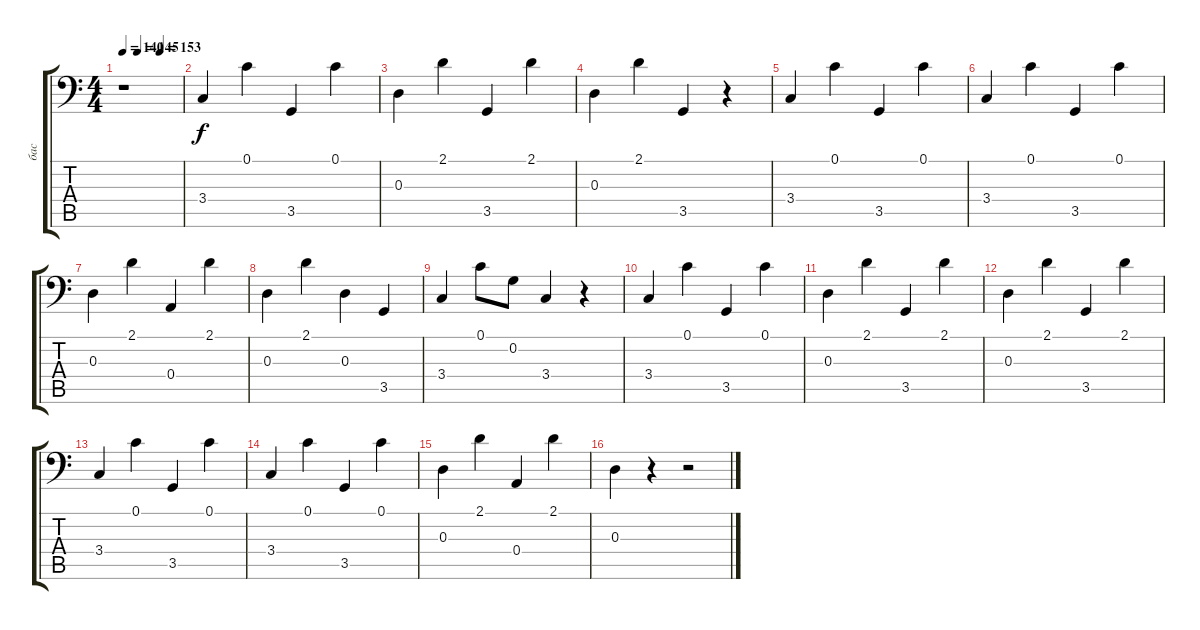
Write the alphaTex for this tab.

\track ("бас" "бас") {instrument electricbasspick}
\staff {score tabs}
\tuning (C3 G2 D2 A1 E1 B0) {hide}
\ts (4 4)
\tempo 140
\tempo (145 0.25)
\tempo (153 0.625)
\clef f4
\ks c
r.1{dy mf} |
3.4.4{dy f} 0.1.4 3.5.4 0.1.4 |
0.3.4 2.1.4 3.5.4 2.1.4 |
0.3.4 2.1.4 3.5.4 r.4 |
3.4.4 0.1.4 3.5.4 0.1.4 |
3.4.4 0.1.4 3.5.4 0.1.4 |
0.3.4 2.1.4 0.4.4 2.1.4 |
0.3.4 2.1.4 0.3.4 3.5.4 |
3.4.4 0.1.8 0.2.8 3.4.4 r.4 |
3.4.4 0.1.4 3.5.4 0.1.4 |
0.3.4 2.1.4 3.5.4 2.1.4 |
0.3.4 2.1.4 3.5.4 2.1.4 |
3.4.4 0.1.4 3.5.4 0.1.4 |
3.4.4 0.1.4 3.5.4 0.1.4 |
0.3.4 2.1.4 0.4.4 2.1.4 |
0.3.4 r.4 r.2
